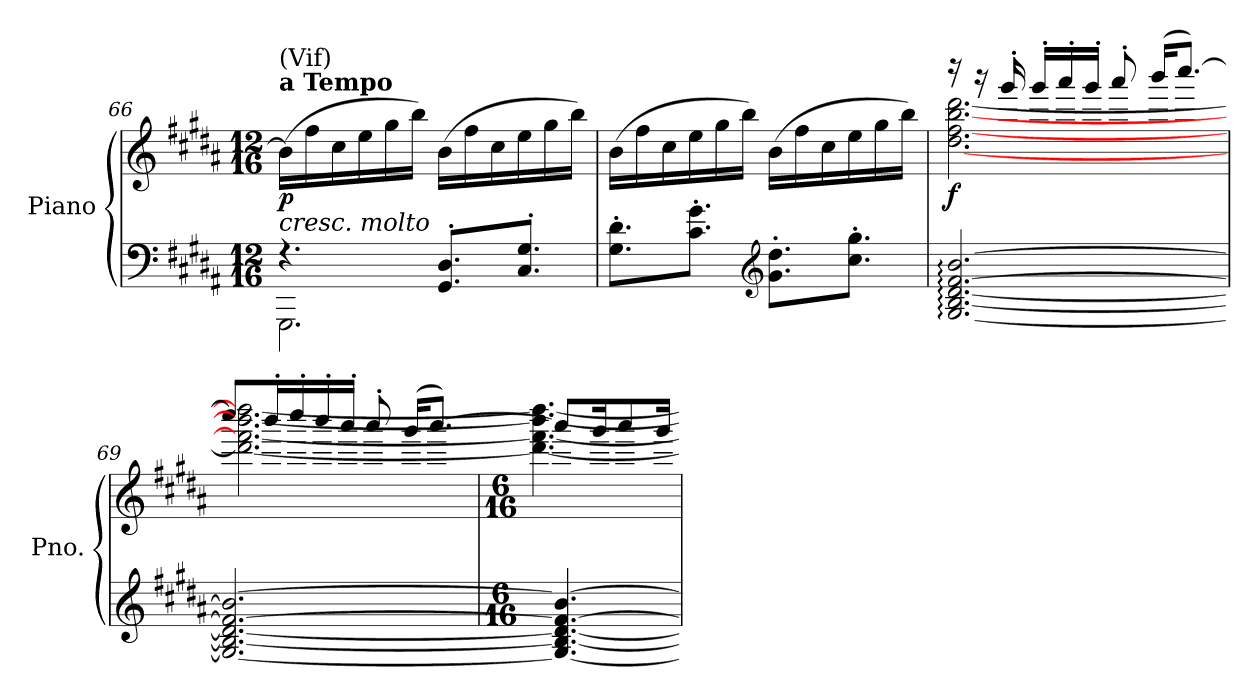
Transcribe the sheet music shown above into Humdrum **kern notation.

**kern	**kern	**dynam
*part1	*part1	*part1
*staff2	*staff1	*staff1/2
*I"Piano	*	*
*I'Pno.	*	*
!!LO:LB:g=z
*clefF4	*clefG2	*
*k[f#c#g#d#a#]	*k[f#c#g#d#a#]	*
*M12/16	*M12/16	*
=66	=66	=66
*^	*	*
!	!	!LO:TX:a:B:t=a Tempo	!
!	!	!LO:TX:a:t=(Vif)	!
!	!	!LO:TX:b:i:t=cresc. molto	!
!	!	!	!LO:DY:b
4.r	2.GGG#\	(>16b\LL]	p
.	.	16ff#\	.
.	.	16cc#\	.
.	.	16ee\	.
.	.	16gg#\	.
.	.	16bb\JJ)	.
8.GG#/' 8.D#/'L	.	(>16b\LL	.
.	.	16ff#\	.
.	.	16cc#\	.
8.C#/' 8.G#/'J	.	16ee\	.
.	.	16gg#\	.
.	.	16bb\JJ)	.
*v	*v	*	*
=67	=67	=67
8.G#\' 8.d#\'L	(>16b\LL	.
.	16ff#\	.
.	16cc#\	.
8.c#\' 8.g#\'J	16ee\	.
.	16gg#\	.
.	16bb\JJ)	.
*clefG2	*	*
8.g#\' 8.dd#\'L	(>16b\LL	.
.	16ff#\	.
.	16cc#\	.
8.cc#\' 8.gg#\'J	16ee\	.
.	16gg#\	.
.	16bb\JJ)	.
=68	=68	=68
*	*^	*
!	!	!	!LO:DY:b
[2.G#/: [2.B/: [2.d#/: [2.f#/: [2.b/:	16r	[2.dd#\: [2.ff#\: [2.bb\: [2.ddd#\:	f
.	16r	.	.
.	16ggg#'/	.	.
.	16ggg#'/LL	.	.
.	16aaa#'/	.	.
.	16ggg#'/JJ	.	.
.	8aaa#'/	.	.
.	(>16bbb/KL	.	.
.	[8.cccc#/J)	.	.
!!LO:PB:g=z	!!
=69	=69	=69	=69
2.G#/_ 2.B/_ 2.d#/_ 2.f#/_ 2.b/_	8cccc#/L]	2.ddd#\_ 2.fff#\_ 2.bbb\_ 2.dddd#\_	.
.	16bbb'/L	.	.
.	16cccc#'/	.	.
.	16bbb'/	.	.
.	16aaa#'/JJ	.	.
.	8aaa#'/	.	.
.	(>16ggg#/KL	.	.
.	[8.aaa#/J)	.	.
=70	=70	=70	=70
*M6/16	*M6/16	*	*
4.G#/_ 4.B/_ 4.d#/_ 4.f#/_ 4.b/_	8aaa#/L]	4.ddd#\_ 4.fff#\_ 4.bbb\_ 4.dddd#\_	.
.	16ggg#/K	.	.
.	8aaa#/	.	.
.	16ggg#/Jk	.	.
*	*v	*v	*
=	=	=
*-	*-	*-
